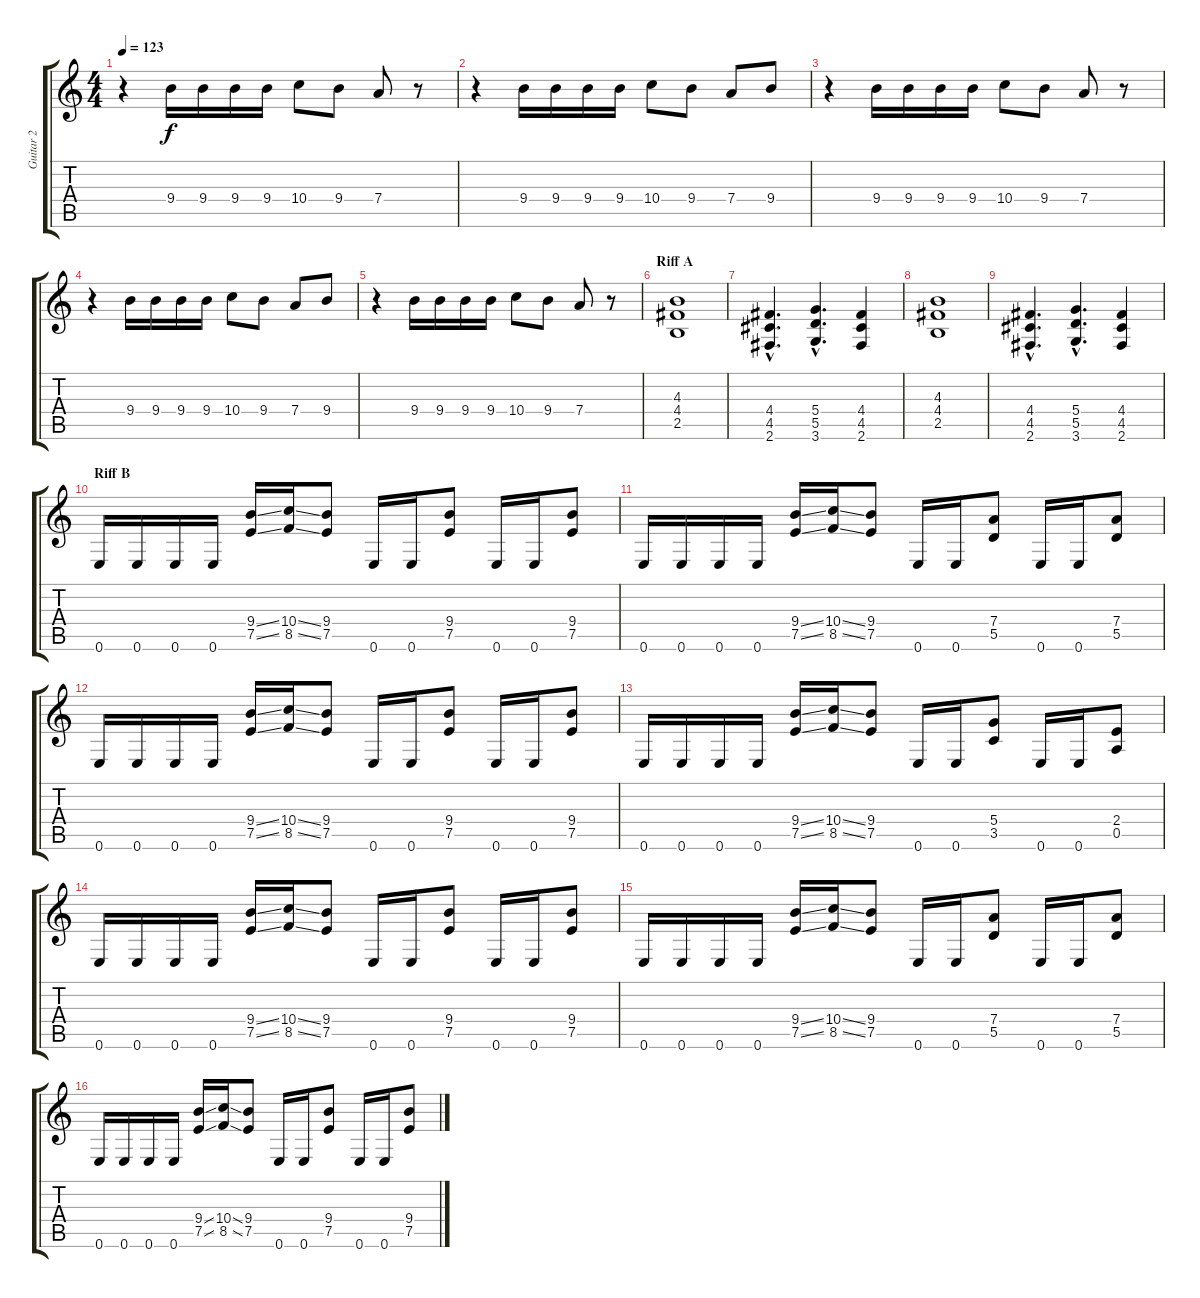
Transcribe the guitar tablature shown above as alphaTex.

\track ("Guitar 2" "Guitar 2") {instrument distortionguitar}
\staff {score tabs}
\tuning (E4 B3 G3 D3 A2 E2) {hide}
\ts (4 4)
\tempo 123
\clef g2
\ks c
r.4{dy f} 9.4.16 9.4.16 9.4.16 9.4.16 10.4.8 9.4.8 7.4.8 r.8 |
r.4 9.4.16 9.4.16 9.4.16 9.4.16 10.4.8 9.4.8 7.4.8 9.4.8 |
r.4 9.4.16 9.4.16 9.4.16 9.4.16 10.4.8 9.4.8 7.4.8 r.8 |
r.4 9.4.16 9.4.16 9.4.16 9.4.16 10.4.8 9.4.8 7.4.8 9.4.8 |
r.4 9.4.16 9.4.16 9.4.16 9.4.16 10.4.8 9.4.8 7.4.8 r.8 |
\section ("" "Riff A")
(4.3 4.4 2.5).1 |
(4.4{hac} 4.5{hac} 2.6{hac}).4{d} (5.4{hac} 5.5{hac} 3.6{hac}).4{d} (4.4 4.5 2.6).4 |
(4.3 4.4 2.5).1 |
(4.4{hac} 4.5{hac} 2.6{hac}).4{d} (5.4{hac} 5.5{hac} 3.6{hac}).4{d} (4.4 4.5 2.6).4 |
\section ("" "Riff B")
0.6.16 0.6.16 0.6.16 0.6.16 (9.4{ss} 7.5{ss}).16 (10.4{ss} 8.5{ss}).16 (9.4 7.5).8 0.6.16 0.6.16 (9.4 7.5).8 0.6.16 0.6.16 (9.4 7.5).8 |
0.6.16 0.6.16 0.6.16 0.6.16 (9.4{ss} 7.5{ss}).16 (10.4{ss} 8.5{ss}).16 (9.4 7.5).8 0.6.16 0.6.16 (7.4 5.5).8 0.6.16 0.6.16 (7.4 5.5).8 |
0.6.16 0.6.16 0.6.16 0.6.16 (9.4{ss} 7.5{ss}).16 (10.4{ss} 8.5{ss}).16 (9.4 7.5).8 0.6.16 0.6.16 (9.4 7.5).8 0.6.16 0.6.16 (9.4 7.5).8 |
0.6.16 0.6.16 0.6.16 0.6.16 (9.4{ss} 7.5{ss}).16 (10.4{ss} 8.5{ss}).16 (9.4 7.5).8 0.6.16 0.6.16 (5.4 3.5).8 0.6.16 0.6.16 (2.4 0.5).8 |
0.6.16 0.6.16 0.6.16 0.6.16 (9.4{ss} 7.5{ss}).16 (10.4{ss} 8.5{ss}).16 (9.4 7.5).8 0.6.16 0.6.16 (9.4 7.5).8 0.6.16 0.6.16 (9.4 7.5).8 |
0.6.16 0.6.16 0.6.16 0.6.16 (9.4{ss} 7.5{ss}).16 (10.4{ss} 8.5{ss}).16 (9.4 7.5).8 0.6.16 0.6.16 (7.4 5.5).8 0.6.16 0.6.16 (7.4 5.5).8 |
0.6.16 0.6.16 0.6.16 0.6.16 (9.4{ss} 7.5{ss}).16 (10.4{ss} 8.5{ss}).16 (9.4 7.5).8 0.6.16 0.6.16 (9.4 7.5).8 0.6.16 0.6.16 (9.4 7.5).8
